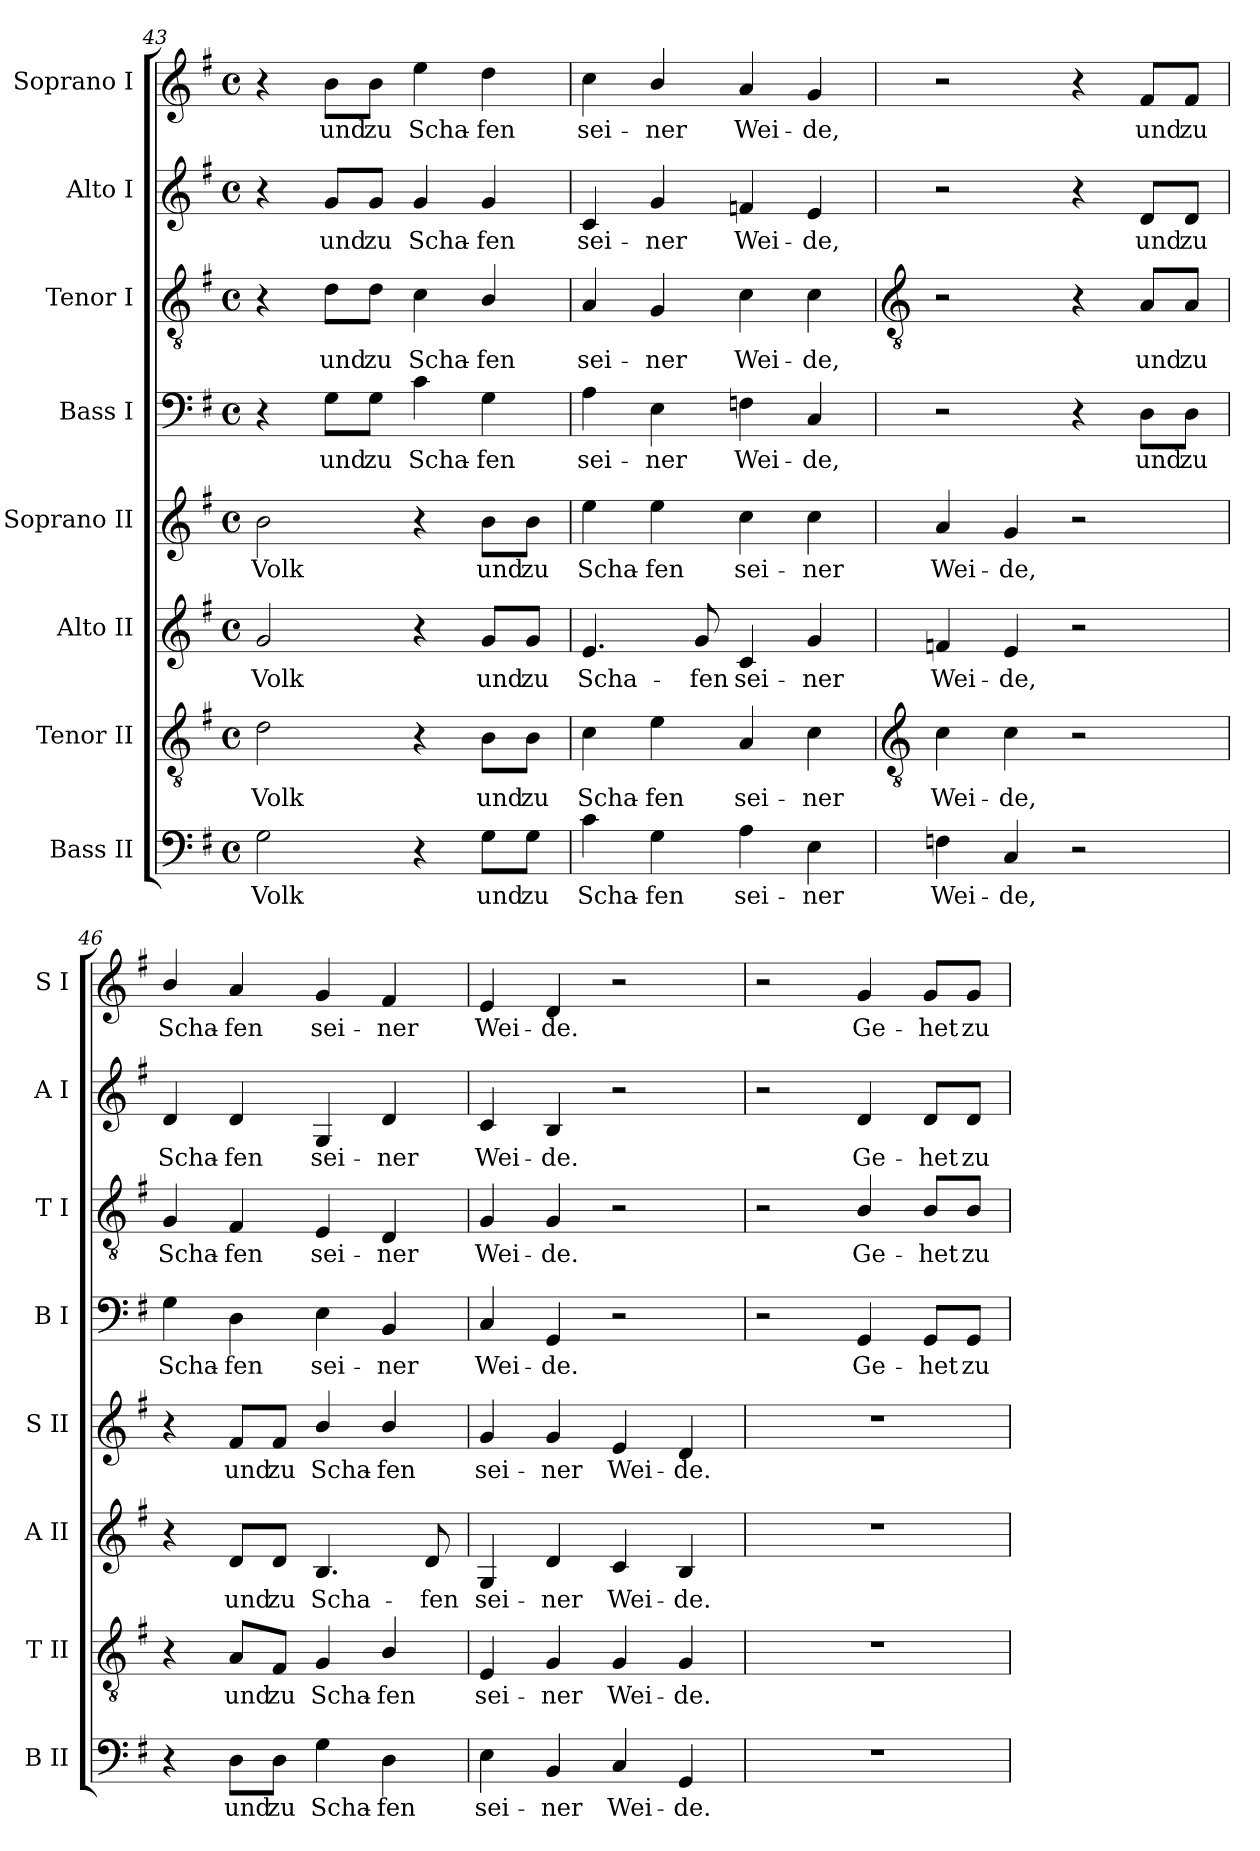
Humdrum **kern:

**kern	**text	**kern	**text	**kern	**text	**kern	**text	**kern	**text	**kern	**text	**kern	**text	**kern	**text
*part8	*part8	*part7	*part7	*part6	*part6	*part5	*part5	*part4	*part4	*part3	*part3	*part2	*part2	*part1	*part1
*staff8	*staff8	*staff7	*staff7	*staff6	*staff6	*staff5	*staff5	*staff4	*staff4	*staff3	*staff3	*staff2	*staff2	*staff1	*staff1
*I"Bass II	*	*I"Tenor II	*	*I"Alto II	*	*I"Soprano II	*	*I"Bass I	*	*I"Tenor I	*	*I"Alto I	*	*I"Soprano I	*
*I'B II	*	*I'T II	*	*I'A II	*	*I'S II	*	*I'B I	*	*I'T I	*	*I'A I	*	*I'S I	*
*clefF4	*	*clefGv2	*	*clefG2	*	*clefG2	*	*clefF4	*	*clefGv2	*	*clefG2	*	*clefG2	*
*k[f#]	*	*k[f#]	*	*k[f#]	*	*k[f#]	*	*k[f#]	*	*k[f#]	*	*k[f#]	*	*k[f#]	*
*G:	*	*G:	*	*G:	*	*G:	*	*G:	*	*G:	*	*G:	*	*G:	*
*M4/4	*	*M4/4	*	*M4/4	*	*M4/4	*	*M4/4	*	*M4/4	*	*M4/4	*	*M4/4	*
*met(c)	*	*met(c)	*	*met(c)	*	*met(c)	*	*met(c)	*	*met(c)	*	*met(c)	*	*met(c)	*
=43	=43	=43	=43	=43	=43	=43	=43	=43	=43	=43	=43	=43	=43	=43	=43
!	!LO:LY:b	!	!LO:LY:b	!	!LO:LY:b	!	!LO:LY:b	!	!	!	!	!	!	!	!
2G	Volk	2d	Volk	2g	Volk	2b	Volk	4r	.	4r	.	4r	.	4r	.
!	!	!	!	!	!	!	!	!	!LO:LY:b	!	!LO:LY:b	!	!LO:LY:b	!	!LO:LY:b
.	.	.	.	.	.	.	.	8G\L	und	8d\L	und	8g/L	und	8b\L	und
!	!	!	!	!	!	!	!	!	!LO:LY:b	!	!LO:LY:b	!	!LO:LY:b	!	!LO:LY:b
.	.	.	.	.	.	.	.	8G\J	zu	8d\J	zu	8g/J	zu	8b\J	zu
!	!	!	!	!	!	!	!	!	!LO:LY:b	!	!LO:LY:b	!	!LO:LY:b	!	!LO:LY:b
4r	.	4r	.	4r	.	4r	.	4c	Scha-	4c	Scha-	4g	Scha-	4ee	Scha-
!	!LO:LY:b	!	!LO:LY:b	!	!LO:LY:b	!	!LO:LY:b	!	!LO:LY:b	!	!LO:LY:b	!	!LO:LY:b	!	!LO:LY:b
8G\L	und	8B\L	und	8g/L	und	8b\L	und	4G	-fen	4B/	-fen	4g	-fen	4dd	-fen
!	!LO:LY:b	!	!LO:LY:b	!	!LO:LY:b	!	!LO:LY:b	!	!	!	!	!	!	!	!
8G\J	zu	8B\J	zu	8g/J	zu	8b\J	zu	.	.	.	.	.	.	.	.
=44	=44	=44	=44	=44	=44	=44	=44	=44	=44	=44	=44	=44	=44	=44	=44
!	!LO:LY:b	!	!LO:LY:b	!	!LO:LY:b	!	!LO:LY:b	!	!LO:LY:b	!	!LO:LY:b	!	!LO:LY:b	!	!LO:LY:b
4c	Scha-	4c	Scha-	4.e	Scha-	4ee	Scha-	4A	sei-	4A	sei-	4c	sei-	4cc	sei-
!	!LO:LY:b	!	!LO:LY:b	!	!	!	!LO:LY:b	!	!LO:LY:b	!	!LO:LY:b	!	!LO:LY:b	!	!LO:LY:b
4G	-fen	4e	-fen	.	.	4ee	-fen	4E	-ner	4G	-ner	4g	-ner	4b/	-ner
!	!	!	!	!	!LO:LY:b	!	!	!	!	!	!	!	!	!	!
.	.	.	.	8g	-fen	.	.	.	.	.	.	.	.	.	.
!	!LO:LY:b	!	!LO:LY:b	!	!LO:LY:b	!	!LO:LY:b	!	!LO:LY:b	!	!LO:LY:b	!	!LO:LY:b	!	!LO:LY:b
4A	sei-	4A	sei-	4c	sei-	4cc	sei-	4Fn	Wei-	4c	Wei-	4fn	Wei-	4a	Wei-
!	!LO:LY:b	!	!LO:LY:b	!	!LO:LY:b	!	!LO:LY:b	!	!LO:LY:b	!	!LO:LY:b	!	!LO:LY:b	!	!LO:LY:b
4E	-ner	4c	-ner	4g	-ner	4cc	-ner	4C	-de,	4c	-de,	4e	-de,	4g	-de,
!!LO:LB:g=z
=45	=45	=45	=45	=45	=45	=45	=45	=45	=45	=45	=45	=45	=45	=45	=45
*	*	*clefGv2	*	*	*	*	*	*	*	*clefGv2	*	*	*	*	*
!	!LO:LY:b	!	!LO:LY:b	!	!LO:LY:b	!	!LO:LY:b	!	!	!	!	!	!	!	!
4Fn	Wei-	4c	Wei-	4fn	Wei-	4a	Wei-	2r	.	2r	.	2r	.	2r	.
!	!LO:LY:b	!	!LO:LY:b	!	!LO:LY:b	!	!LO:LY:b	!	!	!	!	!	!	!	!
4C	-de,	4c	-de,	4e	-de,	4g	-de,	.	.	.	.	.	.	.	.
2r	.	2r	.	2r	.	2r	.	4r	.	4r	.	4r	.	4r	.
!	!	!	!	!	!	!	!	!	!LO:LY:b	!	!LO:LY:b	!	!LO:LY:b	!	!LO:LY:b
.	.	.	.	.	.	.	.	8D\L	und	8A/L	und	8d/L	und	8f#/L	und
!	!	!	!	!	!	!	!	!	!LO:LY:b	!	!LO:LY:b	!	!LO:LY:b	!	!LO:LY:b
.	.	.	.	.	.	.	.	8D\J	zu	8A/J	zu	8d/J	zu	8f#/J	zu
=46	=46	=46	=46	=46	=46	=46	=46	=46	=46	=46	=46	=46	=46	=46	=46
!	!	!	!	!	!	!	!	!	!LO:LY:b	!	!LO:LY:b	!	!LO:LY:b	!	!LO:LY:b
4r	.	4r	.	4r	.	4r	.	4G	Scha-	4G	Scha-	4d	Scha-	4b/	Scha-
!	!LO:LY:b	!	!LO:LY:b	!	!LO:LY:b	!	!LO:LY:b	!	!LO:LY:b	!	!LO:LY:b	!	!LO:LY:b	!	!LO:LY:b
8D\L	und	8A/L	und	8d/L	und	8f#/L	und	4D	-fen	4F#	-fen	4d	-fen	4a	-fen
!	!LO:LY:b	!	!LO:LY:b	!	!LO:LY:b	!	!LO:LY:b	!	!	!	!	!	!	!	!
8D\J	zu	8F#/J	zu	8d/J	zu	8f#/J	zu	.	.	.	.	.	.	.	.
!	!LO:LY:b	!	!LO:LY:b	!	!LO:LY:b	!	!LO:LY:b	!	!LO:LY:b	!	!LO:LY:b	!	!LO:LY:b	!	!LO:LY:b
4G	Scha-	4G	Scha-	4.B	Scha-	4b/	Scha-	4E	sei-	4E	sei-	4G	sei-	4g	sei-
!	!LO:LY:b	!	!LO:LY:b	!	!	!	!LO:LY:b	!	!LO:LY:b	!	!LO:LY:b	!	!LO:LY:b	!	!LO:LY:b
4D	-fen	4B/	-fen	.	.	4b/	-fen	4BB	-ner	4D	-ner	4d	-ner	4f#	-ner
!	!	!	!	!	!LO:LY:b	!	!	!	!	!	!	!	!	!	!
.	.	.	.	8d	-fen	.	.	.	.	.	.	.	.	.	.
=47	=47	=47	=47	=47	=47	=47	=47	=47	=47	=47	=47	=47	=47	=47	=47
!	!LO:LY:b	!	!LO:LY:b	!	!LO:LY:b	!	!LO:LY:b	!	!LO:LY:b	!	!LO:LY:b	!	!LO:LY:b	!	!LO:LY:b
4E	sei-	4E	sei-	4G	sei-	4g	sei-	4C	Wei-	4G	Wei-	4c	Wei-	4e	Wei-
!	!LO:LY:b	!	!LO:LY:b	!	!LO:LY:b	!	!LO:LY:b	!	!LO:LY:b	!	!LO:LY:b	!	!LO:LY:b	!	!LO:LY:b
4BB	-ner	4G	-ner	4d	-ner	4g	-ner	4GG	-de.	4G	-de.	4B	-de.	4d	-de.
!	!LO:LY:b	!	!LO:LY:b	!	!LO:LY:b	!	!LO:LY:b	!	!	!	!	!	!	!	!
4C	Wei-	4G	Wei-	4c	Wei-	4e	Wei-	2r	.	2r	.	2r	.	2r	.
!	!LO:LY:b	!	!LO:LY:b	!	!LO:LY:b	!	!LO:LY:b	!	!	!	!	!	!	!	!
4GG	-de.	4G	-de.	4B	-de.	4d	-de.	.	.	.	.	.	.	.	.
=48	=48	=48	=48	=48	=48	=48	=48	=48	=48	=48	=48	=48	=48	=48	=48
1r	.	1r	.	1r	.	1r	.	2r	.	2r	.	2r	.	2r	.
!	!	!	!	!	!	!	!	!	!LO:LY:b	!	!LO:LY:b	!	!LO:LY:b	!	!LO:LY:b
.	.	.	.	.	.	.	.	4GG	Ge-	4B/	Ge-	4d	Ge-	4g	Ge-
!	!	!	!	!	!	!	!	!	!LO:LY:b	!	!LO:LY:b	!	!LO:LY:b	!	!LO:LY:b
.	.	.	.	.	.	.	.	8GG/L	-het	8B/L	-het	8d/L	-het	8g/L	-het
!	!	!	!	!	!	!	!	!	!LO:LY:b	!	!LO:LY:b	!	!LO:LY:b	!	!LO:LY:b
.	.	.	.	.	.	.	.	8GG/J	zu	8B/J	zu	8d/J	zu	8g/J	zu
=	=	=	=	=	=	=	=	=	=	=	=	=	=	=	=
*-	*-	*-	*-	*-	*-	*-	*-	*-	*-	*-	*-	*-	*-	*-	*-
